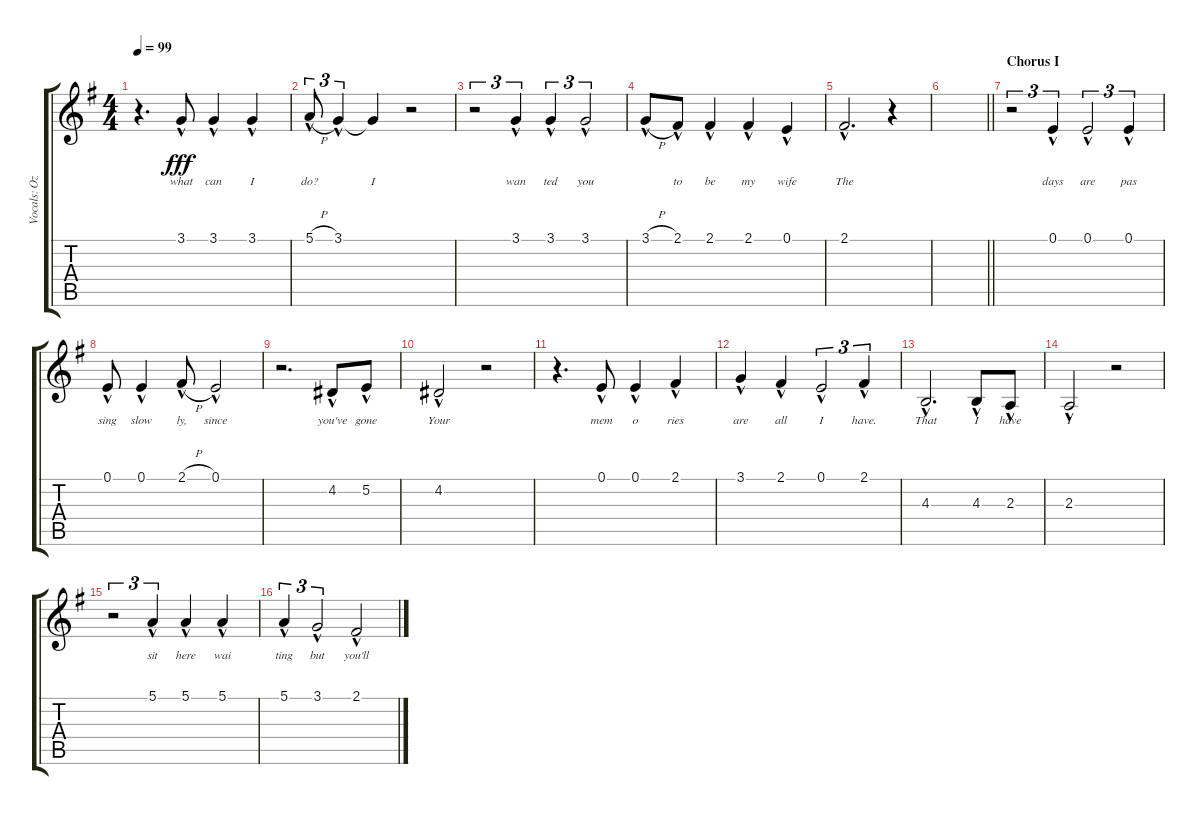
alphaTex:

\track ("Vocals: Ozzy" "Vocals: Oz") {instrument lead2sawtooth}
\staff {score tabs}
\tuning (E4 B3 G3 D3 A2 E2) {hide}
\ts (4 4)
\tempo 99
\clef g2
\ks g
r.4{d dy fff} 3.1{hac}.8{lyrics (0 "what") lyrics (1 "") lyrics (2 "") lyrics (3 "") lyrics (4 "")} 3.1{hac}.4{lyrics (0 "can") lyrics (1 "") lyrics (2 "") lyrics (3 "") lyrics (4 "")} 3.1{hac}.4{lyrics (0 "I") lyrics (1 "") lyrics (2 "") lyrics (3 "") lyrics (4 "")} |
5.1{h hac}.8{tu (3 2) lyrics (0 "do?") lyrics (1 "") lyrics (2 "") lyrics (3 "") lyrics (4 "")} 3.1{hac}.4{tu (3 2) lyrics (0 "") lyrics (1 "") lyrics (2 "") lyrics (3 "") lyrics (4 "")} 3.1{t}.4{lyrics (0 "I") lyrics (1 "") lyrics (2 "") lyrics (3 "") lyrics (4 "")} r.2 |
r.2{tu (3 2)} 3.1{hac}.4{tu (3 2) lyrics (0 "wan") lyrics (1 "") lyrics (2 "") lyrics (3 "") lyrics (4 "")} 3.1{hac}.4{tu (3 2) lyrics (0 "ted") lyrics (1 "") lyrics (2 "") lyrics (3 "") lyrics (4 "")} 3.1{hac}.2{tu (3 2) lyrics (0 "you") lyrics (1 "") lyrics (2 "") lyrics (3 "") lyrics (4 "")} |
3.1{h hac}.8{lyrics (0 "") lyrics (1 "") lyrics (2 "") lyrics (3 "") lyrics (4 "")} 2.1{hac}.8{lyrics (0 "to") lyrics (1 "") lyrics (2 "") lyrics (3 "") lyrics (4 "")} 2.1{hac}.4{lyrics (0 "be") lyrics (1 "") lyrics (2 "") lyrics (3 "") lyrics (4 "")} 2.1{hac}.4{lyrics (0 "my") lyrics (1 "") lyrics (2 "") lyrics (3 "") lyrics (4 "")} 0.1{hac}.4{lyrics (0 "wife") lyrics (1 "") lyrics (2 "") lyrics (3 "") lyrics (4 "")} |
2.1{hac}.2{d lyrics (0 "The") lyrics (1 "") lyrics (2 "") lyrics (3 "") lyrics (4 "")} r.4 |
\barLineRight lightlight
|
\section ("" "Chorus I")
r.2{tu (3 2)} 0.1{hac}.4{tu (3 2) lyrics (0 "days") lyrics (1 "") lyrics (2 "") lyrics (3 "") lyrics (4 "")} 0.1{hac}.2{tu (3 2) lyrics (0 "are") lyrics (1 "") lyrics (2 "") lyrics (3 "") lyrics (4 "")} 0.1{hac}.4{tu (3 2) lyrics (0 "pas") lyrics (1 "") lyrics (2 "") lyrics (3 "") lyrics (4 "")} |
0.1{hac}.8{lyrics (0 "sing") lyrics (1 "") lyrics (2 "") lyrics (3 "") lyrics (4 "")} 0.1{hac}.4{lyrics (0 "slow") lyrics (1 "") lyrics (2 "") lyrics (3 "") lyrics (4 "")} 2.1{h hac}.8{lyrics (0 "ly,") lyrics (1 "") lyrics (2 "") lyrics (3 "") lyrics (4 "")} 0.1{hac}.2{lyrics (0 "since") lyrics (1 "") lyrics (2 "") lyrics (3 "") lyrics (4 "")} |
r.2{d} 4.2{hac}.8{lyrics (0 "you've") lyrics (1 "") lyrics (2 "") lyrics (3 "") lyrics (4 "")} 5.2{hac}.8{lyrics (0 "gone") lyrics (1 "") lyrics (2 "") lyrics (3 "") lyrics (4 "")} |
4.2{hac}.2{lyrics (0 "Your") lyrics (1 "") lyrics (2 "") lyrics (3 "") lyrics (4 "")} r.2 |
r.4{d} 0.1{hac}.8{lyrics (0 "mem") lyrics (1 "") lyrics (2 "") lyrics (3 "") lyrics (4 "")} 0.1{hac}.4{lyrics (0 "o") lyrics (1 "") lyrics (2 "") lyrics (3 "") lyrics (4 "")} 2.1{hac}.4{lyrics (0 "ries") lyrics (1 "") lyrics (2 "") lyrics (3 "") lyrics (4 "")} |
3.1{hac}.4{lyrics (0 "are") lyrics (1 "") lyrics (2 "") lyrics (3 "") lyrics (4 "")} 2.1{hac}.4{lyrics (0 "all") lyrics (1 "") lyrics (2 "") lyrics (3 "") lyrics (4 "")} 0.1{hac}.2{tu (3 2) lyrics (0 "I") lyrics (1 "") lyrics (2 "") lyrics (3 "") lyrics (4 "")} 2.1{hac}.4{tu (3 2) lyrics (0 "have.") lyrics (1 "") lyrics (2 "") lyrics (3 "") lyrics (4 "")} |
4.3{hac}.2{d lyrics (0 "That") lyrics (1 "") lyrics (2 "") lyrics (3 "") lyrics (4 "")} 4.3{hac}.8{lyrics (0 "I") lyrics (1 "") lyrics (2 "") lyrics (3 "") lyrics (4 "")} 2.3{hac}.8{lyrics (0 "have") lyrics (1 "") lyrics (2 "") lyrics (3 "") lyrics (4 "")} |
2.3{hac}.2{lyrics (0 "I") lyrics (1 "") lyrics (2 "") lyrics (3 "") lyrics (4 "")} r.2 |
r.2{tu (3 2)} 5.1{hac}.4{tu (3 2) lyrics (0 "sit") lyrics (1 "") lyrics (2 "") lyrics (3 "") lyrics (4 "")} 5.1{hac}.4{lyrics (0 "here") lyrics (1 "") lyrics (2 "") lyrics (3 "") lyrics (4 "")} 5.1{hac}.4{lyrics (0 "wai") lyrics (1 "") lyrics (2 "") lyrics (3 "") lyrics (4 "")} |
5.1{hac}.4{tu (3 2) lyrics (0 "ting") lyrics (1 "") lyrics (2 "") lyrics (3 "") lyrics (4 "")} 3.1{hac}.2{tu (3 2) lyrics (0 "but") lyrics (1 "") lyrics (2 "") lyrics (3 "") lyrics (4 "")} 2.1{hac}.2{lyrics (0 "you'll") lyrics (1 "") lyrics (2 "") lyrics (3 "") lyrics (4 "")}
